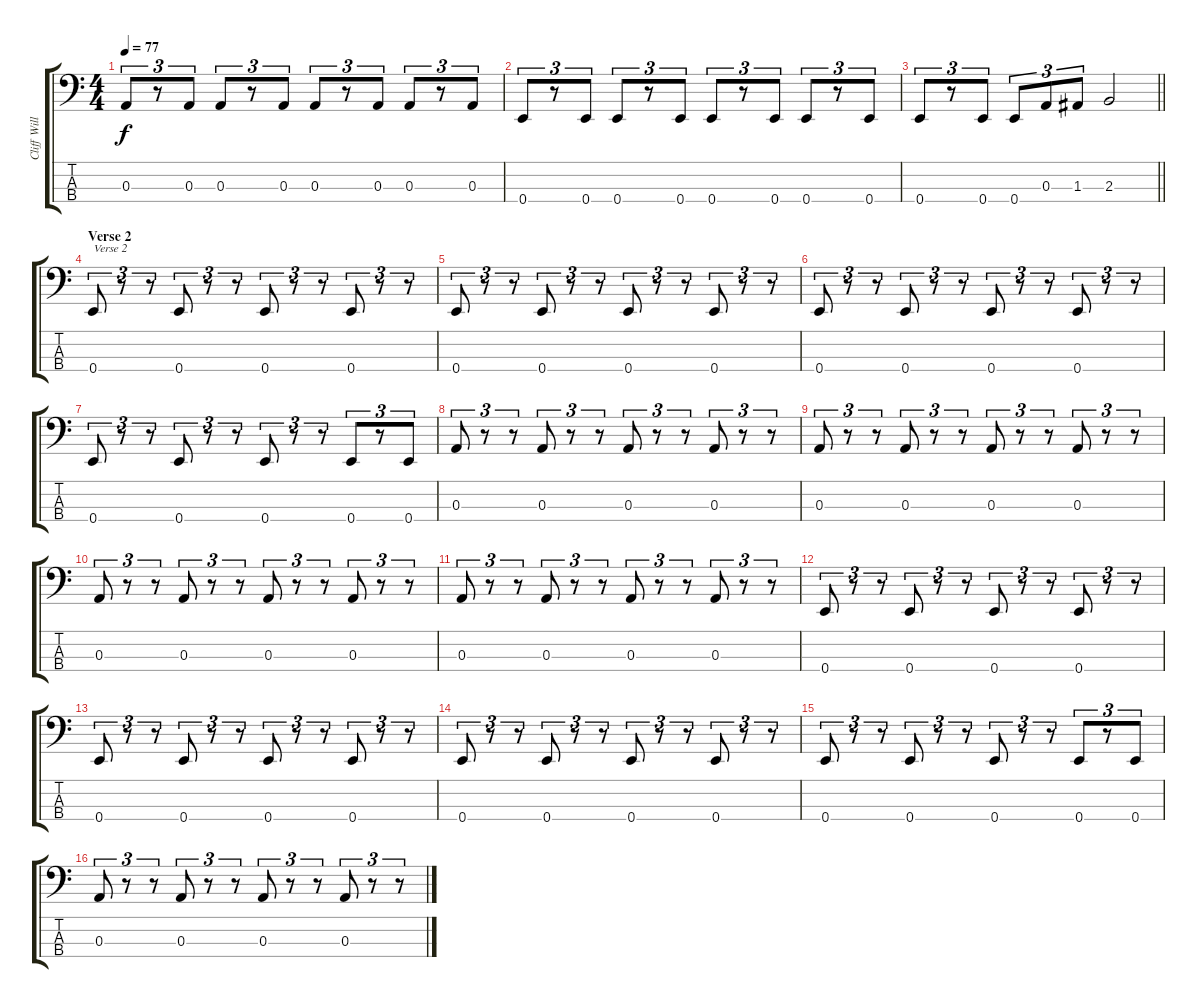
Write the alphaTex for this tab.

\track ("Cliff Williams" "Cliff Will") {instrument electricbassfinger}
\staff {score tabs}
\tuning (G2 D2 A1 E1) {hide}
\ts (4 4)
\tempo 77
\clef f4
\ks c
0.3.8{tu (3 2) dy f} r.8{tu (3 2)} 0.3.8{tu (3 2)} 0.3.8{tu (3 2)} r.8{tu (3 2)} 0.3.8{tu (3 2)} 0.3.8{tu (3 2)} r.8{tu (3 2)} 0.3.8{tu (3 2)} 0.3.8{tu (3 2)} r.8{tu (3 2)} 0.3.8{tu (3 2)} |
0.4.8{tu (3 2)} r.8{tu (3 2)} 0.4.8{tu (3 2)} 0.4.8{tu (3 2)} r.8{tu (3 2)} 0.4.8{tu (3 2)} 0.4.8{tu (3 2)} r.8{tu (3 2)} 0.4.8{tu (3 2)} 0.4.8{tu (3 2)} r.8{tu (3 2)} 0.4.8{tu (3 2)} |
\barLineRight lightlight
0.4.8{tu (3 2)} r.8{tu (3 2)} 0.4.8{tu (3 2)} 0.4.8{tu (3 2)} 0.3.8{tu (3 2)} 1.3.8{tu (3 2)} 2.3.2 |
\section ("" "Verse 2")
0.4.8{tu (3 2) txt "Verse 2"} r.8{tu (3 2)} r.8{tu (3 2)} 0.4.8{tu (3 2)} r.8{tu (3 2)} r.8{tu (3 2)} 0.4.8{tu (3 2)} r.8{tu (3 2)} r.8{tu (3 2)} 0.4.8{tu (3 2)} r.8{tu (3 2)} r.8{tu (3 2)} |
0.4.8{tu (3 2)} r.8{tu (3 2)} r.8{tu (3 2)} 0.4.8{tu (3 2)} r.8{tu (3 2)} r.8{tu (3 2)} 0.4.8{tu (3 2)} r.8{tu (3 2)} r.8{tu (3 2)} 0.4.8{tu (3 2)} r.8{tu (3 2)} r.8{tu (3 2)} |
0.4.8{tu (3 2)} r.8{tu (3 2)} r.8{tu (3 2)} 0.4.8{tu (3 2)} r.8{tu (3 2)} r.8{tu (3 2)} 0.4.8{tu (3 2)} r.8{tu (3 2)} r.8{tu (3 2)} 0.4.8{tu (3 2)} r.8{tu (3 2)} r.8{tu (3 2)} |
0.4.8{tu (3 2)} r.8{tu (3 2)} r.8{tu (3 2)} 0.4.8{tu (3 2)} r.8{tu (3 2)} r.8{tu (3 2)} 0.4.8{tu (3 2)} r.8{tu (3 2)} r.8{tu (3 2)} 0.4.8{tu (3 2)} r.8{tu (3 2)} 0.4.8{tu (3 2)} |
0.3.8{tu (3 2)} r.8{tu (3 2)} r.8{tu (3 2)} 0.3.8{tu (3 2)} r.8{tu (3 2)} r.8{tu (3 2)} 0.3.8{tu (3 2)} r.8{tu (3 2)} r.8{tu (3 2)} 0.3.8{tu (3 2)} r.8{tu (3 2)} r.8{tu (3 2)} |
0.3.8{tu (3 2)} r.8{tu (3 2)} r.8{tu (3 2)} 0.3.8{tu (3 2)} r.8{tu (3 2)} r.8{tu (3 2)} 0.3.8{tu (3 2)} r.8{tu (3 2)} r.8{tu (3 2)} 0.3.8{tu (3 2)} r.8{tu (3 2)} r.8{tu (3 2)} |
0.3.8{tu (3 2)} r.8{tu (3 2)} r.8{tu (3 2)} 0.3.8{tu (3 2)} r.8{tu (3 2)} r.8{tu (3 2)} 0.3.8{tu (3 2)} r.8{tu (3 2)} r.8{tu (3 2)} 0.3.8{tu (3 2)} r.8{tu (3 2)} r.8{tu (3 2)} |
0.3.8{tu (3 2)} r.8{tu (3 2)} r.8{tu (3 2)} 0.3.8{tu (3 2)} r.8{tu (3 2)} r.8{tu (3 2)} 0.3.8{tu (3 2)} r.8{tu (3 2)} r.8{tu (3 2)} 0.3.8{tu (3 2)} r.8{tu (3 2)} r.8{tu (3 2)} |
0.4.8{tu (3 2)} r.8{tu (3 2)} r.8{tu (3 2)} 0.4.8{tu (3 2)} r.8{tu (3 2)} r.8{tu (3 2)} 0.4.8{tu (3 2)} r.8{tu (3 2)} r.8{tu (3 2)} 0.4.8{tu (3 2)} r.8{tu (3 2)} r.8{tu (3 2)} |
0.4.8{tu (3 2)} r.8{tu (3 2)} r.8{tu (3 2)} 0.4.8{tu (3 2)} r.8{tu (3 2)} r.8{tu (3 2)} 0.4.8{tu (3 2)} r.8{tu (3 2)} r.8{tu (3 2)} 0.4.8{tu (3 2)} r.8{tu (3 2)} r.8{tu (3 2)} |
0.4.8{tu (3 2)} r.8{tu (3 2)} r.8{tu (3 2)} 0.4.8{tu (3 2)} r.8{tu (3 2)} r.8{tu (3 2)} 0.4.8{tu (3 2)} r.8{tu (3 2)} r.8{tu (3 2)} 0.4.8{tu (3 2)} r.8{tu (3 2)} r.8{tu (3 2)} |
0.4.8{tu (3 2)} r.8{tu (3 2)} r.8{tu (3 2)} 0.4.8{tu (3 2)} r.8{tu (3 2)} r.8{tu (3 2)} 0.4.8{tu (3 2)} r.8{tu (3 2)} r.8{tu (3 2)} 0.4.8{tu (3 2)} r.8{tu (3 2)} 0.4.8{tu (3 2)} |
0.3.8{tu (3 2)} r.8{tu (3 2)} r.8{tu (3 2)} 0.3.8{tu (3 2)} r.8{tu (3 2)} r.8{tu (3 2)} 0.3.8{tu (3 2)} r.8{tu (3 2)} r.8{tu (3 2)} 0.3.8{tu (3 2)} r.8{tu (3 2)} r.8{tu (3 2)}
